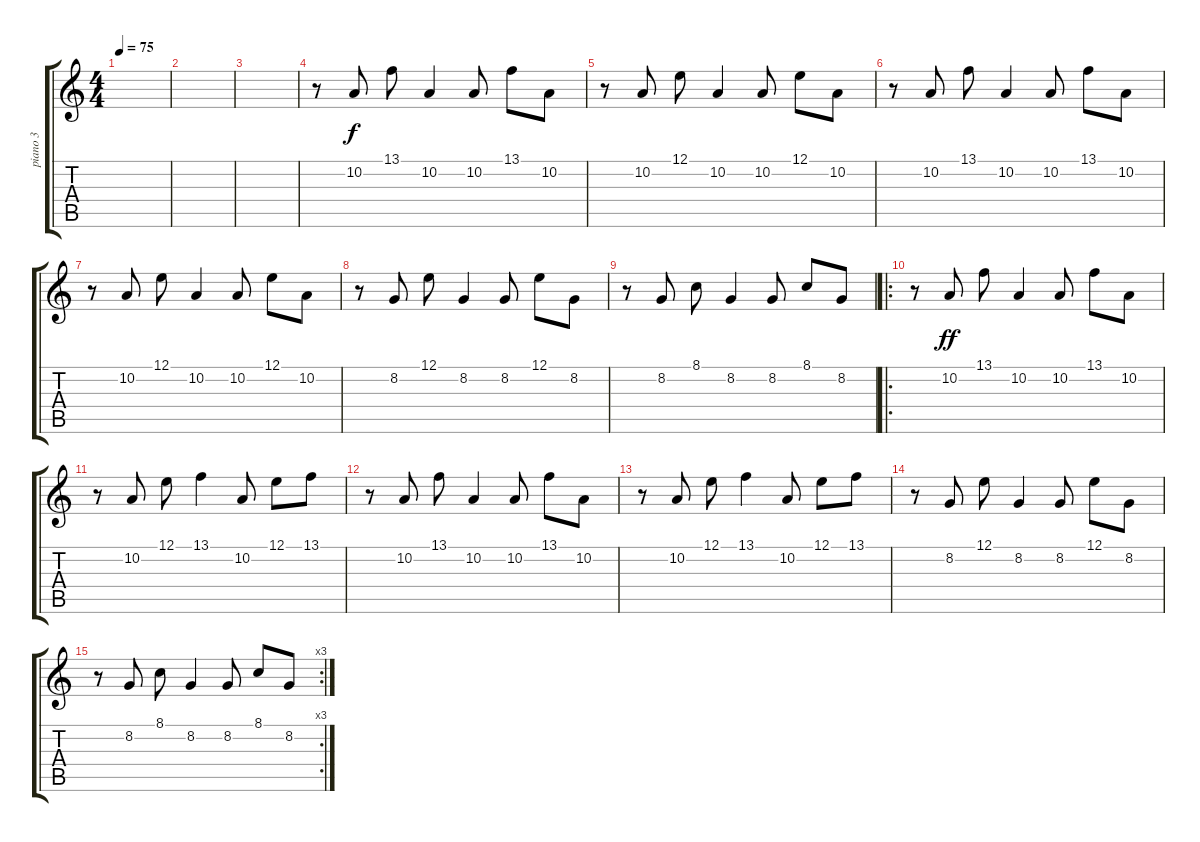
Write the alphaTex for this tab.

\track ("piano 3" "piano 3") {instrument brightacousticpiano}
\staff {score tabs}
\tuning (E4 B3 G3 D3 A2 E2) {hide}
\ts (4 4)
\tempo 75
\clef g2
\ks c
|
|
|
r.8 10.2.8 13.1.8 10.2.4 10.2.8 13.1.8 10.2.8 |
r.8 10.2.8 12.1.8 10.2.4 10.2.8 12.1.8 10.2.8 |
r.8 10.2.8 13.1.8 10.2.4 10.2.8 13.1.8 10.2.8 |
r.8 10.2.8 12.1.8 10.2.4 10.2.8 12.1.8 10.2.8 |
r.8 8.2.8 12.1.8 8.2.4 8.2.8 12.1.8 8.2.8 |
r.8 8.2.8 8.1.8 8.2.4 8.2.8 8.1.8 8.2.8 |
\ro
r.8 10.2.8{dy ff} 13.1.8 10.2.4 10.2.8 13.1.8 10.2.8 |
r.8 10.2.8 12.1.8 13.1.4 10.2.8 12.1.8 13.1.8 |
r.8 10.2.8 13.1.8 10.2.4 10.2.8 13.1.8 10.2.8 |
r.8 10.2.8 12.1.8 13.1.4 10.2.8 12.1.8 13.1.8 |
r.8 8.2.8 12.1.8 8.2.4 8.2.8 12.1.8 8.2.8 |
\rc 3
r.8 8.2.8 8.1.8 8.2.4 8.2.8 8.1.8 8.2.8
